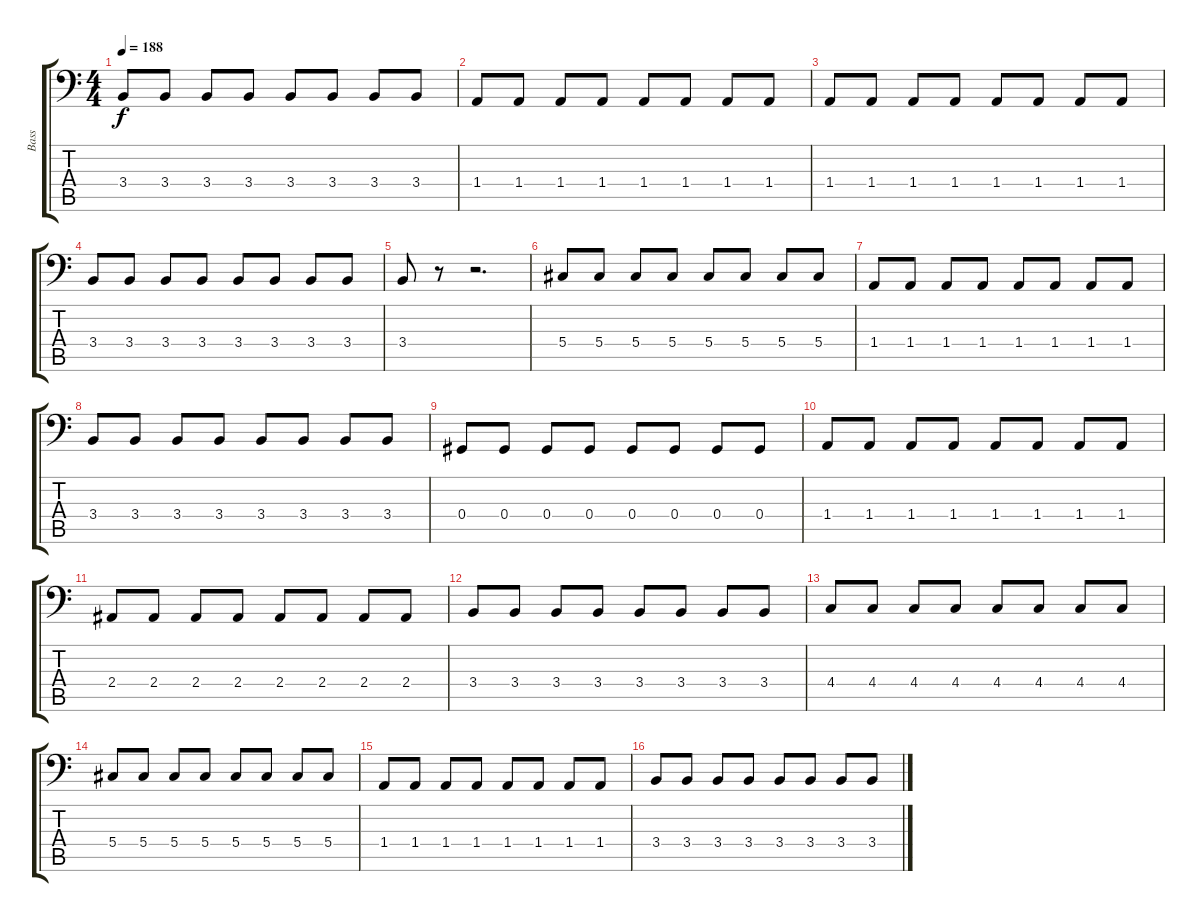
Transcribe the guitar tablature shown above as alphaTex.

\track ("Bass" "Bass") {instrument slapbass2}
\staff {score tabs}
\tuning (B2 Gb2 Db2 Ab1 Eb1 Bb0) {hide}
\ts (4 4)
\tempo 188
\clef f4
\ks c
3.4.8{dy f} 3.4.8 3.4.8 3.4.8 3.4.8 3.4.8 3.4.8 3.4.8 |
1.4.8 1.4.8 1.4.8 1.4.8 1.4.8 1.4.8 1.4.8 1.4.8 |
1.4.8 1.4.8 1.4.8 1.4.8 1.4.8 1.4.8 1.4.8 1.4.8 |
3.4.8 3.4.8 3.4.8 3.4.8 3.4.8 3.4.8 3.4.8 3.4.8 |
3.4.8 r.8 r.2{d} |
5.4.8 5.4.8 5.4.8 5.4.8 5.4.8 5.4.8 5.4.8 5.4.8 |
1.4.8 1.4.8 1.4.8 1.4.8 1.4.8 1.4.8 1.4.8 1.4.8 |
3.4.8 3.4.8 3.4.8 3.4.8 3.4.8 3.4.8 3.4.8 3.4.8 |
0.4.8 0.4.8 0.4.8 0.4.8 0.4.8 0.4.8 0.4.8 0.4.8 |
1.4.8 1.4.8 1.4.8 1.4.8 1.4.8 1.4.8 1.4.8 1.4.8 |
2.4.8 2.4.8 2.4.8 2.4.8 2.4.8 2.4.8 2.4.8 2.4.8 |
3.4.8 3.4.8 3.4.8 3.4.8 3.4.8 3.4.8 3.4.8 3.4.8 |
4.4.8 4.4.8 4.4.8 4.4.8 4.4.8 4.4.8 4.4.8 4.4.8 |
5.4.8 5.4.8 5.4.8 5.4.8 5.4.8 5.4.8 5.4.8 5.4.8 |
1.4.8 1.4.8 1.4.8 1.4.8 1.4.8 1.4.8 1.4.8 1.4.8 |
3.4.8 3.4.8 3.4.8 3.4.8 3.4.8 3.4.8 3.4.8 3.4.8
